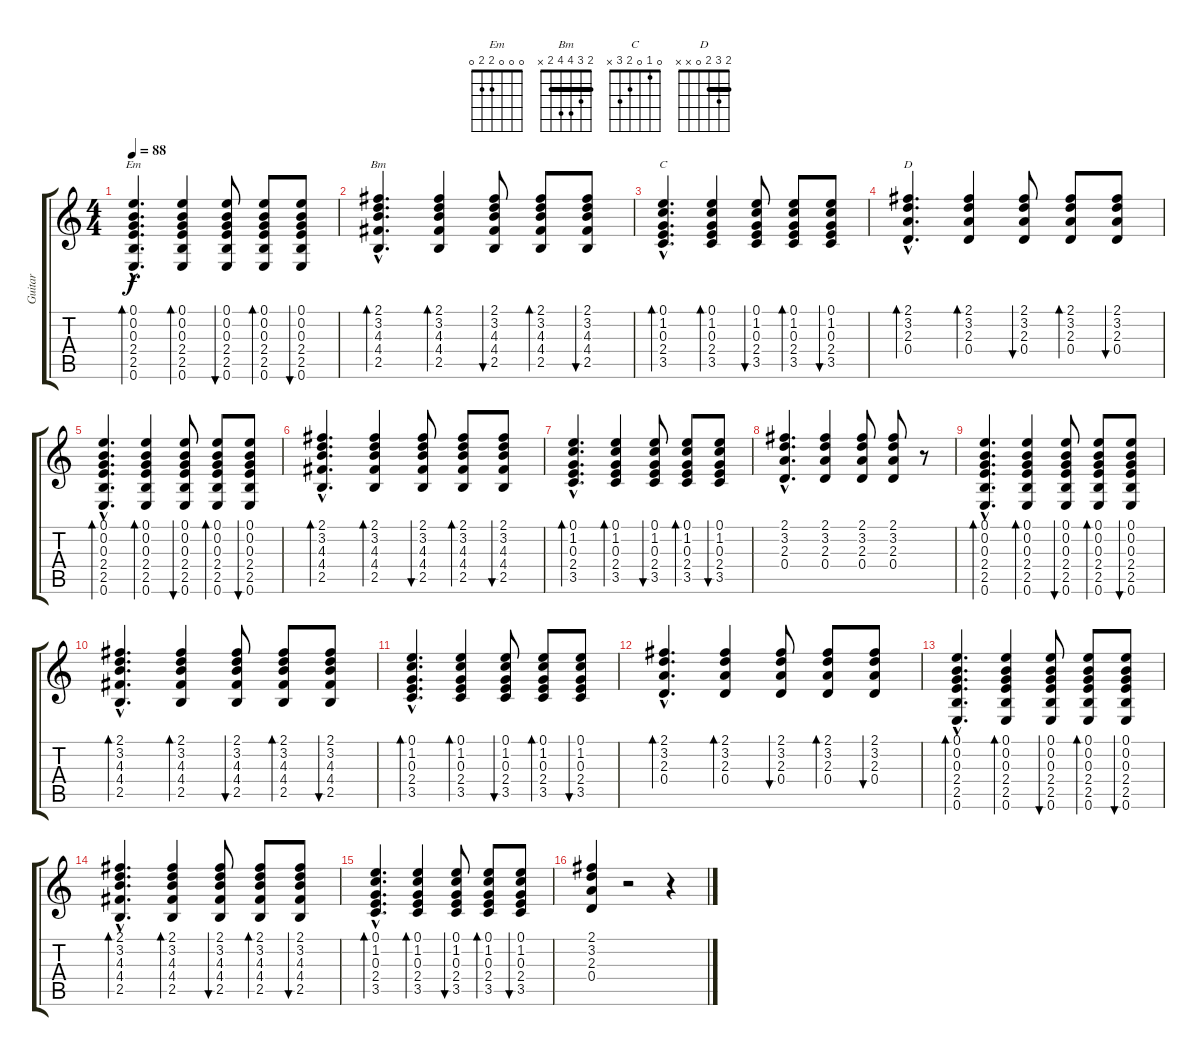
\track ("Guitar" "Guitar") {instrument acousticguitarsteel}
\staff {score tabs}
\tuning (E4 B3 G3 D3 A2 E2) {hide}
\chord ("Em" 0 0 0 2 2 0)
\chord ("Bm" 2 3 4 4 2 x) {barre 2}
\chord ("C" 0 1 0 2 3 x)
\chord ("D" 2 3 2 0 x x) {barre 2}
\ts (4 4)
\tempo 88
\clef g2
\ks c
(0.1{hac} 0.2{hac} 0.3{hac} 2.4{hac} 2.5{hac} 0.6{hac}).4{d bd 60 ch "Em" dy f volume 5} (0.1 0.2 0.3 2.4 2.5 0.6).4{bd 60} (0.1 0.2 0.3 2.4 2.5 0.6).8{bu 60} (0.1 0.2 0.3 2.4 2.5 0.6).8{bd 60} (0.1 0.2 0.3 2.4 2.5 0.6).8{bu 60} |
(2.1{hac} 3.2{hac} 4.3{hac} 4.4{hac} 2.5{hac}).4{d bd 60 ch "Bm"} (2.1 3.2 4.3 4.4 2.5).4{bd 60} (2.1 3.2 4.3 4.4 2.5).8{bu 60} (2.1 3.2 4.3 4.4 2.5).8{bd 60} (2.1 3.2 4.3 4.4 2.5).8{bu 60} |
(0.1{hac} 1.2{hac} 0.3{hac} 2.4{hac} 3.5{hac}).4{d bd 60 ch "C"} (0.1 1.2 0.3 2.4 3.5).4{bd 60} (0.1 1.2 0.3 2.4 3.5).8{bu 60} (0.1 1.2 0.3 2.4 3.5).8{bd 60} (0.1 1.2 0.3 2.4 3.5).8{bu 60} |
(2.1{hac} 3.2{hac} 2.3{hac} 0.4{hac}).4{d bd 60 ch "D"} (2.1 3.2 2.3 0.4).4{bd 60} (2.1 3.2 2.3 0.4).8{bu 60} (2.1 3.2 2.3 0.4).8{bd 60} (2.1 3.2 2.3 0.4).8{bu 60} |
(0.1{hac} 0.2{hac} 0.3{hac} 2.4{hac} 2.5{hac} 0.6{hac}).4{d bd 60} (0.1 0.2 0.3 2.4 2.5 0.6).4{bd 60} (0.1 0.2 0.3 2.4 2.5 0.6).8{bu 60} (0.1 0.2 0.3 2.4 2.5 0.6).8{bd 60} (0.1 0.2 0.3 2.4 2.5 0.6).8{bu 60} |
(2.1{hac} 3.2{hac} 4.3{hac} 4.4{hac} 2.5{hac}).4{d bd 60} (2.1 3.2 4.3 4.4 2.5).4{bd 60} (2.1 3.2 4.3 4.4 2.5).8{bu 60} (2.1 3.2 4.3 4.4 2.5).8{bd 60} (2.1 3.2 4.3 4.4 2.5).8{bu 60} |
(0.1{hac} 1.2{hac} 0.3{hac} 2.4{hac} 3.5{hac}).4{d bd 60} (0.1 1.2 0.3 2.4 3.5).4{bd 60} (0.1 1.2 0.3 2.4 3.5).8{bu 60} (0.1 1.2 0.3 2.4 3.5).8{bd 60} (0.1 1.2 0.3 2.4 3.5).8{bu 60} |
(2.1{hac} 3.2{hac} 2.3{hac} 0.4{hac}).4{d} (2.1 3.2 2.3 0.4).4 (2.1 3.2 2.3 0.4).8 (2.1 3.2 2.3 0.4).8 r.8 |
(0.1{hac} 0.2{hac} 0.3{hac} 2.4{hac} 2.5{hac} 0.6{hac}).4{d bd 60 volume 5} (0.1 0.2 0.3 2.4 2.5 0.6).4{bd 60} (0.1 0.2 0.3 2.4 2.5 0.6).8{bu 60} (0.1 0.2 0.3 2.4 2.5 0.6).8{bd 60} (0.1 0.2 0.3 2.4 2.5 0.6).8{bu 60} |
(2.1{hac} 3.2{hac} 4.3{hac} 4.4{hac} 2.5{hac}).4{d bd 60} (2.1 3.2 4.3 4.4 2.5).4{bd 60} (2.1 3.2 4.3 4.4 2.5).8{bu 60} (2.1 3.2 4.3 4.4 2.5).8{bd 60} (2.1 3.2 4.3 4.4 2.5).8{bu 60} |
(0.1{hac} 1.2{hac} 0.3{hac} 2.4{hac} 3.5{hac}).4{d bd 60} (0.1 1.2 0.3 2.4 3.5).4{bd 60} (0.1 1.2 0.3 2.4 3.5).8{bu 60} (0.1 1.2 0.3 2.4 3.5).8{bd 60} (0.1 1.2 0.3 2.4 3.5).8{bu 60} |
(2.1{hac} 3.2{hac} 2.3{hac} 0.4{hac}).4{d bd 60} (2.1 3.2 2.3 0.4).4{bd 60} (2.1 3.2 2.3 0.4).8{bu 60} (2.1 3.2 2.3 0.4).8{bd 60} (2.1 3.2 2.3 0.4).8{bu 60} |
(0.1{hac} 0.2{hac} 0.3{hac} 2.4{hac} 2.5{hac} 0.6{hac}).4{d bd 60} (0.1 0.2 0.3 2.4 2.5 0.6).4{bd 60} (0.1 0.2 0.3 2.4 2.5 0.6).8{bu 60} (0.1 0.2 0.3 2.4 2.5 0.6).8{bd 60} (0.1 0.2 0.3 2.4 2.5 0.6).8{bu 60} |
(2.1{hac} 3.2{hac} 4.3{hac} 4.4{hac} 2.5{hac}).4{d bd 60} (2.1 3.2 4.3 4.4 2.5).4{bd 60} (2.1 3.2 4.3 4.4 2.5).8{bu 60} (2.1 3.2 4.3 4.4 2.5).8{bd 60} (2.1 3.2 4.3 4.4 2.5).8{bu 60} |
(0.1{hac} 1.2{hac} 0.3{hac} 2.4{hac} 3.5{hac}).4{d bd 60} (0.1 1.2 0.3 2.4 3.5).4{bd 60} (0.1 1.2 0.3 2.4 3.5).8{bu 60} (0.1 1.2 0.3 2.4 3.5).8{bd 60} (0.1 1.2 0.3 2.4 3.5).8{bu 60} |
(2.1 3.2 2.3 0.4).4 r.2 r.4
